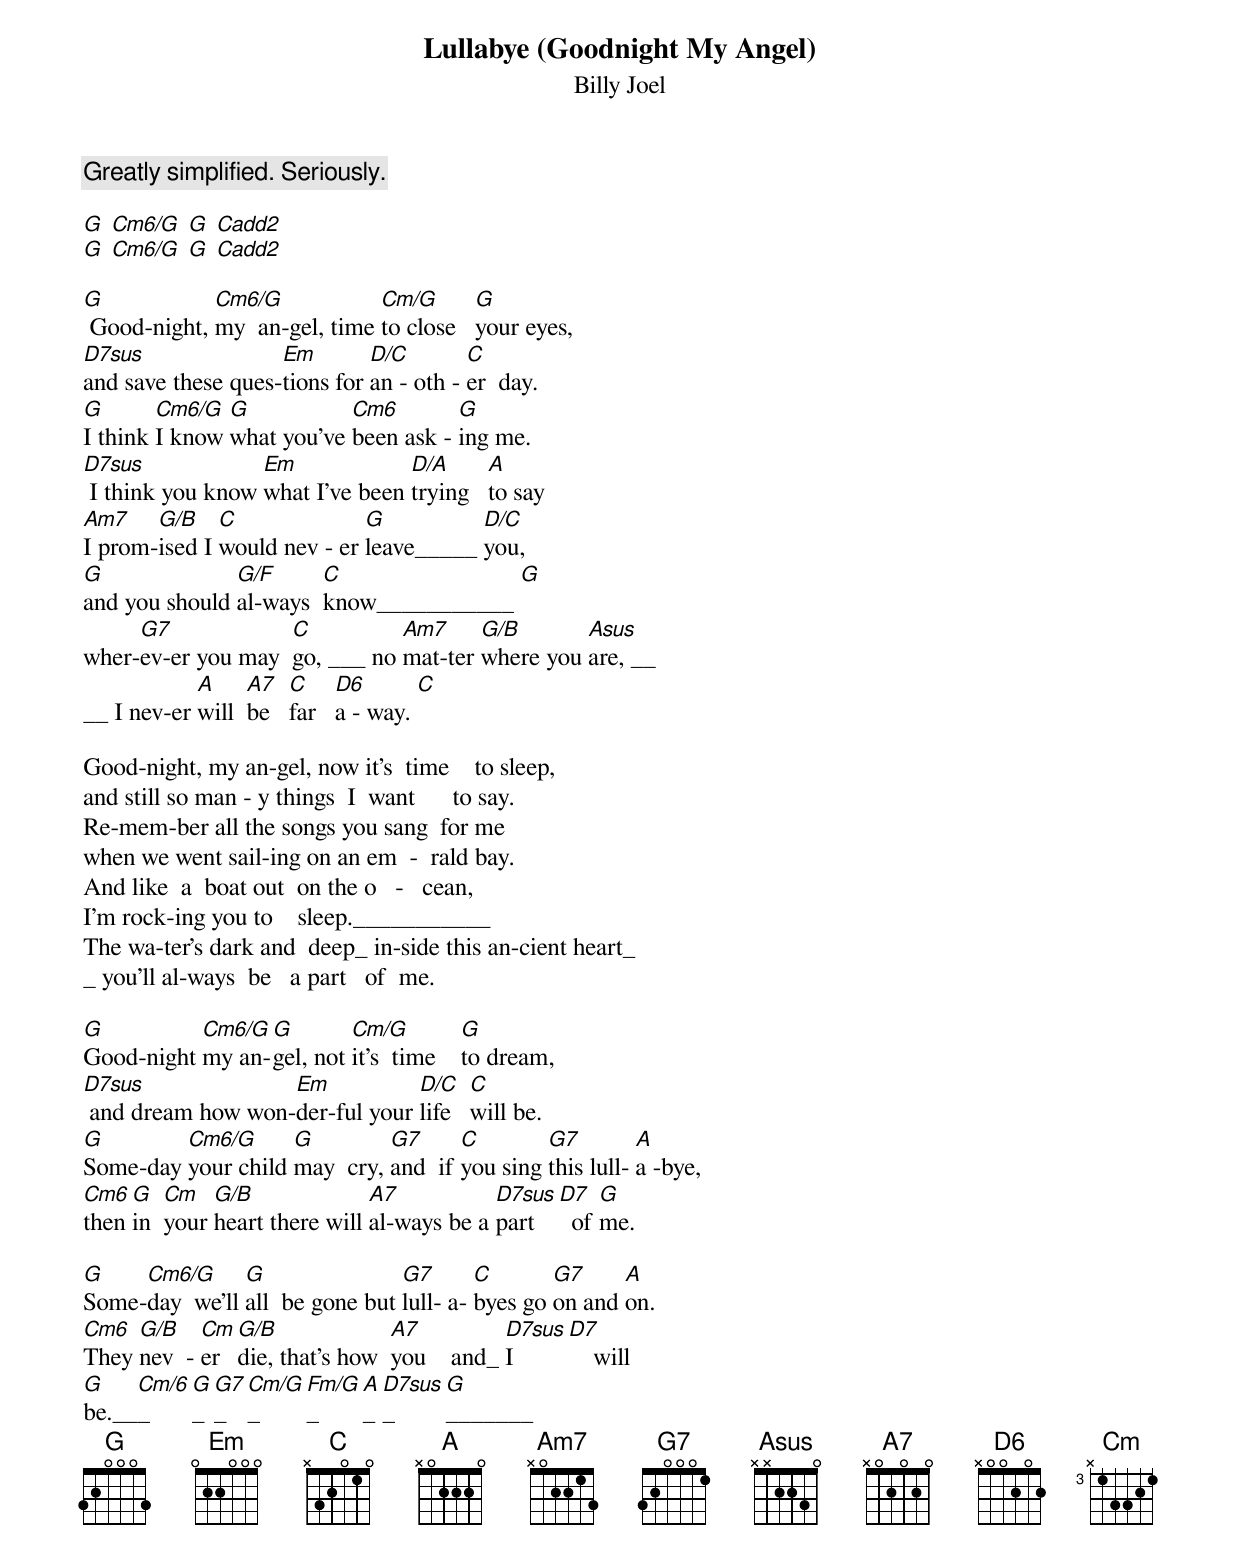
{t: Lullabye (Goodnight My Angel)}
{st: Billy Joel}

{c: Greatly simplified. Seriously.}

[G] [Cm6/G] [G] [Cadd2]
[G] [Cm6/G] [G] [Cadd2]

[G] Good-night, [Cm6/G]my  an-gel, time [Cm/G]to close   [G]your eyes,
[D7sus]and save these ques-[Em]tions for [D/C]an - oth - [C]er  day.
[G]I think [Cm6/G]I know [G]what you've [Cm6]been ask - [G]ing me.
[D7sus] I think you know [Em]what I've been [D/A]trying   [A]to say
[Am7]I prom-[G/B]ised I [C]would nev - er [G]leave_____ [D/C]you,
[G]and you should [G/F]al-ways  [C]know___________ [G]
wher-[G7]ev-er you may  [C]go, ___ no [Am7]mat-ter [G/B]where you [Asus]are, __
__ I nev-er [A]will  [A7]be   [C]far   [D6]a - way. [C]

Good-night, my an-gel, now it's  time    to sleep,
and still so man - y things  I  want      to say.
Re-mem-ber all the songs you sang  for me
when we went sail-ing on an em  -  rald bay.
And like  a  boat out  on the o   -   cean,
I'm rock-ing you to    sleep.___________
The wa-ter's dark and  deep_ in-side this an-cient heart_
_ you'll al-ways  be   a part   of  me.

[G]Good-night [Cm6/G]my an-[G]gel, not [Cm/G]it's  time    [G]to dream,
[D7sus] and dream how won-[Em]der-ful your [D/C]life   [C]will be.
[G]Some-day [Cm6/G]your child [G]may  cry, [G7]and  if [C]you sing [G7]this lull- [A]a -bye,
[Cm6]then [G]in  [Cm]your [G/B]heart there will [A7]al-ways be a [D7sus]part  [D7]  of [G]me.

[G]Some-[Cm6/G]day  we'll [G]all  be gone but [G7]lull- a- [C]byes go [G7]on and [A]on.
[Cm6]They [G/B]nev  - [Cm]er  [G/B]die, that's how  [A7]you    and_ [D7sus]I  [D7]    will
[G]be.__[Cm/6]_[G]_[G7]_[Cm/G]_[Fm/G]_[A]_[D7sus]_[G]_______
